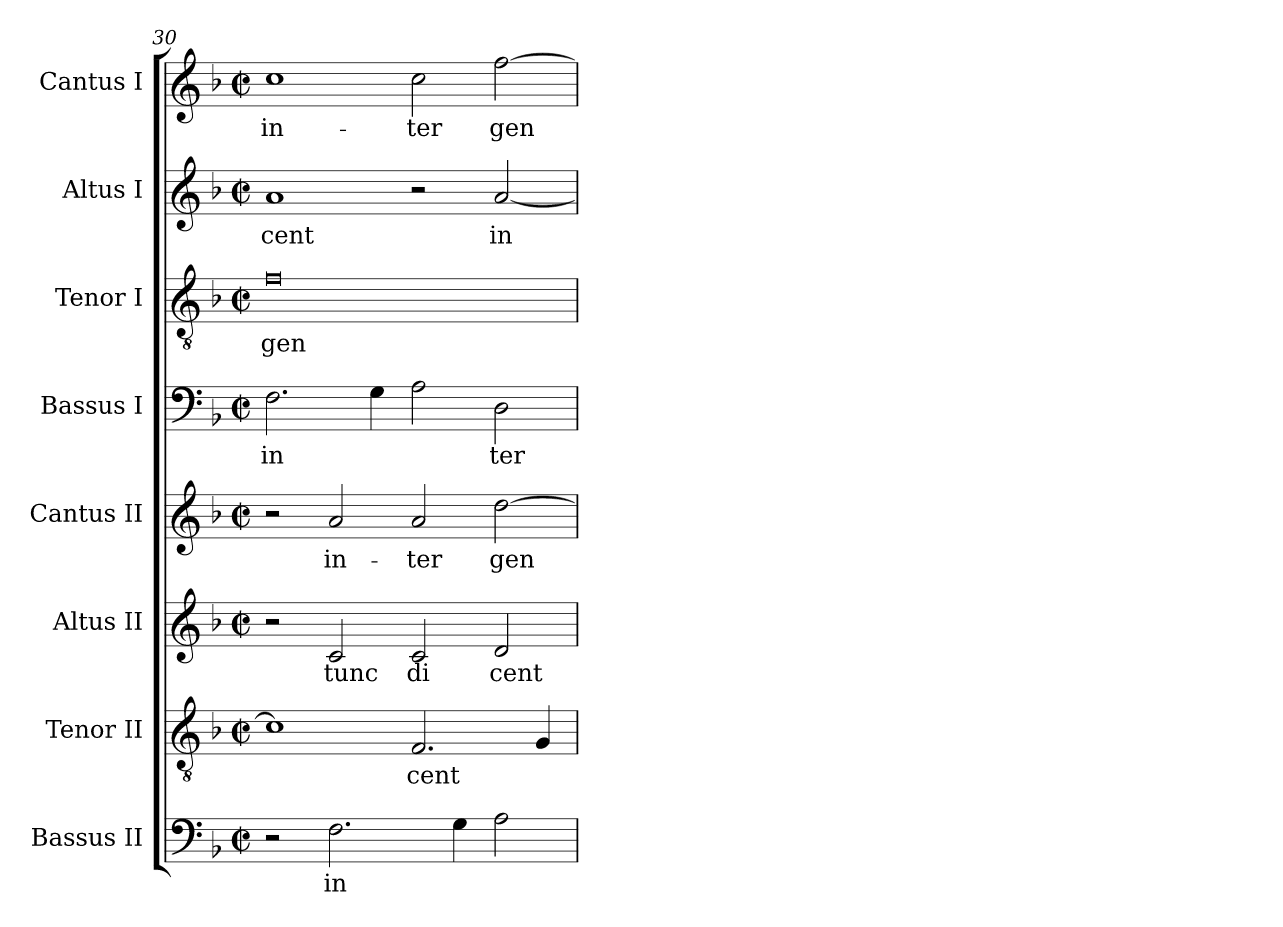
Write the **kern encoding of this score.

**kern	**text	**kern	**text	**kern	**text	**kern	**text	**kern	**text	**kern	**text	**kern	**text	**kern	**text
*part8	*part8	*part7	*part7	*part6	*part6	*part5	*part5	*part4	*part4	*part3	*part3	*part2	*part2	*part1	*part1
*staff8	*staff8	*staff7	*staff7	*staff6	*staff6	*staff5	*staff5	*staff4	*staff4	*staff3	*staff3	*staff2	*staff2	*staff1	*staff1
*I"Bassus II	*	*I"Tenor II	*	*I"Altus II	*	*I"Cantus II	*	*I"Bassus I	*	*I"Tenor I	*	*I"Altus I	*	*I"Cantus I	*
*I'Bassus II	*	*I'Tenor II	*	*I'Altus II	*	*I'Cantus II	*	*I'Bassus I	*	*I'Tenor I	*	*I'Altus I	*	*I'Cantus I	*
*clefF4	*	*clefGv2	*	*clefG2	*	*clefG2	*	*clefF4	*	*clefGv2	*	*clefG2	*	*clefG2	*
*k[b-]	*	*k[b-]	*	*k[b-]	*	*k[b-]	*	*k[b-]	*	*k[b-]	*	*k[b-]	*	*k[b-]	*
*F:	*	*F:	*	*F:	*	*F:	*	*F:	*	*F:	*	*F:	*	*F:	*
*M2/2	*	*M2/2	*	*M2/2	*	*M2/2	*	*M2/2	*	*M2/2	*	*M2/2	*	*M2/2	*
*met(c|)	*	*met(c|)	*	*met(c|)	*	*met(c|)	*	*met(c|)	*	*met(c|)	*	*met(c|)	*	*met(c|)	*
=30	=30	=30	=30	=30	=30	=30	=30	=30	=30	=30	=30	=30	=30	=30	=30
!	!	!	!LO:LY:b:cj	!	!	!	!	!	!LO:LY:b:cj	!	!LO:LY:b:cj	!	!LO:LY:b:cj	!	!LO:LY:b:cj
2r	.	1c]	.	2r	.	2r	.	2.F\	in-	0f	gen	1a	cent	1cc	in-
!	!LO:LY:b:cj	!	!	!	!LO:LY:b:cj	!	!LO:LY:b:cj	!	!	!	!	!	!	!	!
2.F\	in	.	.	2c/	tunc	2a/	in-	.	.	.	.	.	.	.	.
!	!	!	!	!	!	!	!	!	!LO:LY:b:cj	!	!	!	!	!	!
.	.	.	.	.	.	.	.	4G\	--	.	.	.	.	.	.
!	!	!	!LO:LY:b:cj	!	!LO:LY:b:cj	!	!LO:LY:b:cj	!	!LO:LY:b:cj	!	!	!	!	!	!LO:LY:b:cj
.	.	2.F/	cent	2c/	di	2a/	-ter	2A\	--	.	.	2r	.	2cc\	-ter
!	!LO:LY:b:cj	!	!	!	!	!	!	!	!	!	!	!	!	!	!
4G\	.	.	.	.	.	.	.	.	.	.	.	.	.	.	.
!	!LO:LY:b:cj	!	!	!	!LO:LY:b:cj	!	!LO:LY:b:cj	!	!LO:LY:b:cj	!	!	!	!LO:LY:b:cj	!	!LO:LY:b:cj
2A\	.	.	.	2d/	cent	[<2dd\	gen-	2D\	-ter	.	.	[<2a/	in	[<2ff\	gen-
!	!	!	!LO:LY:b:cj	!	!	!	!	!	!	!	!	!	!	!	!
.	.	4G/	.	.	.	.	.	.	.	.	.	.	.	.	.
=	=	=	=	=	=	=	=	=	=	=	=	=	=	=	=
*-	*-	*-	*-	*-	*-	*-	*-	*-	*-	*-	*-	*-	*-	*-	*-
